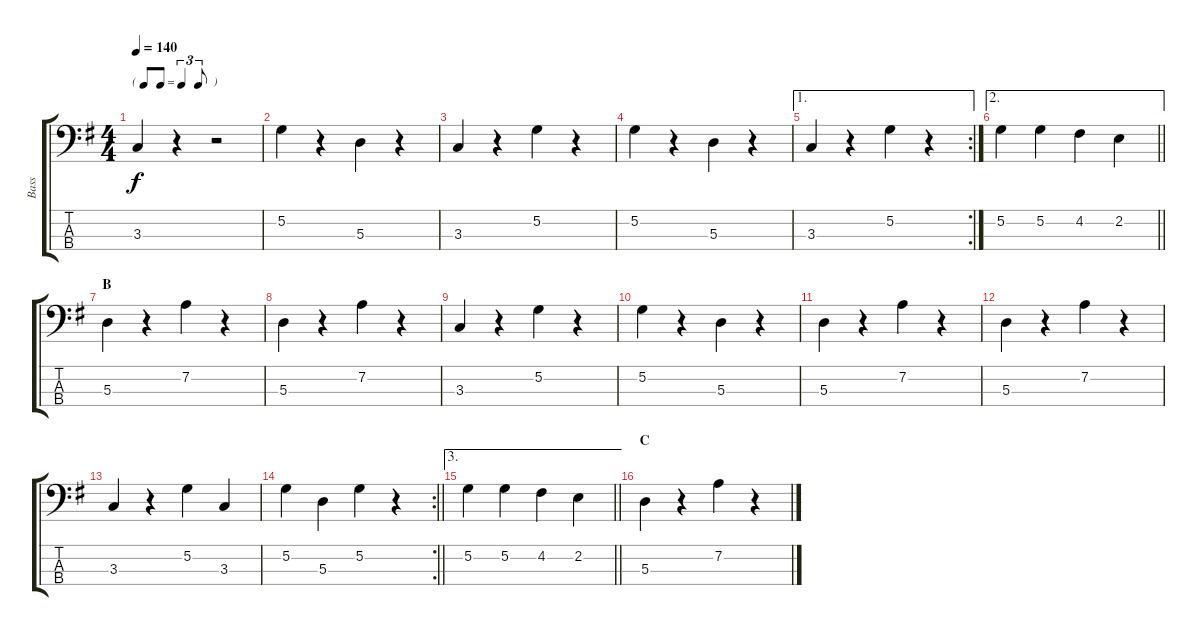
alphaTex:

\track ("Bass" "Bass") {instrument electricbassfinger}
\staff {score tabs}
\tuning (G2 D2 A1 E1) {hide}
\ts (4 4)
\tf triplet8th
\tempo 140
\clef f4
\ks g
3.3.4{dy f} r.4 r.2 |
5.2.4 r.4 5.3.4 r.4 |
3.3.4 r.4 5.2.4 r.4 |
5.2.4 r.4 5.3.4 r.4 |
\ae 1
\rc 2
3.3.4 r.4 5.2.4 r.4 |
\ae 2
\barLineRight lightlight
5.2.4 5.2.4 4.2.4 2.2.4 |
\section ("" "B")
5.3.4 r.4 7.2.4 r.4 |
5.3.4 r.4 7.2.4 r.4 |
3.3.4 r.4 5.2.4 r.4 |
5.2.4 r.4 5.3.4 r.4 |
5.3.4 r.4 7.2.4 r.4 |
5.3.4 r.4 7.2.4 r.4 |
3.3.4 r.4 5.2.4 3.3.4 |
\rc 2
\barLineRight lightlight
5.2.4 5.3.4 5.2.4 r.4 |
\ae 3
\barLineRight lightlight
5.2.4 5.2.4 4.2.4 2.2.4 |
\section ("" "C")
5.3.4 r.4 7.2.4 r.4
